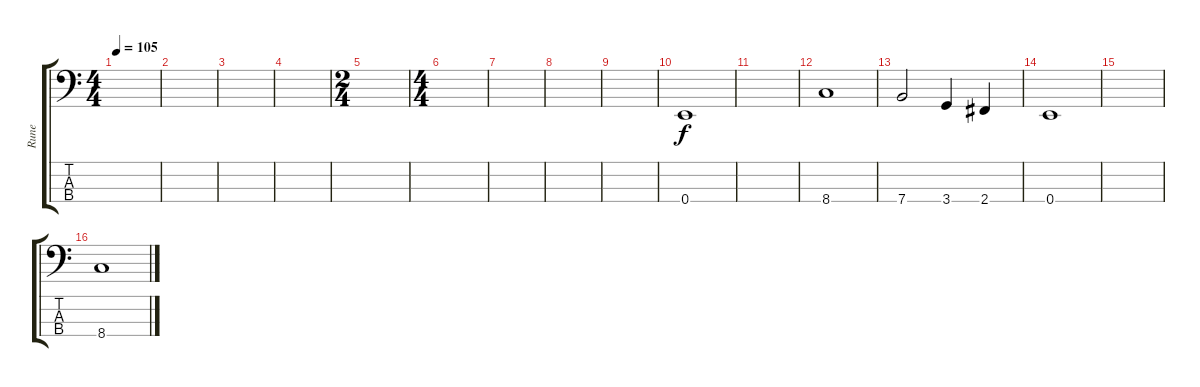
\track ("Rune" "Rune") {instrument electricbassfinger}
\staff {score tabs}
\tuning (G2 D2 A1 E1) {hide}
\ts (4 4)
\tempo 105
\clef f4
\ks c
|
|
|
|
\ts (2 4)
|
\ts (4 4)
|
|
|
|
0.4.1 |
|
8.4.1 |
7.4.2 3.4.4 2.4.4 |
0.4.1 |
|
8.4.1
